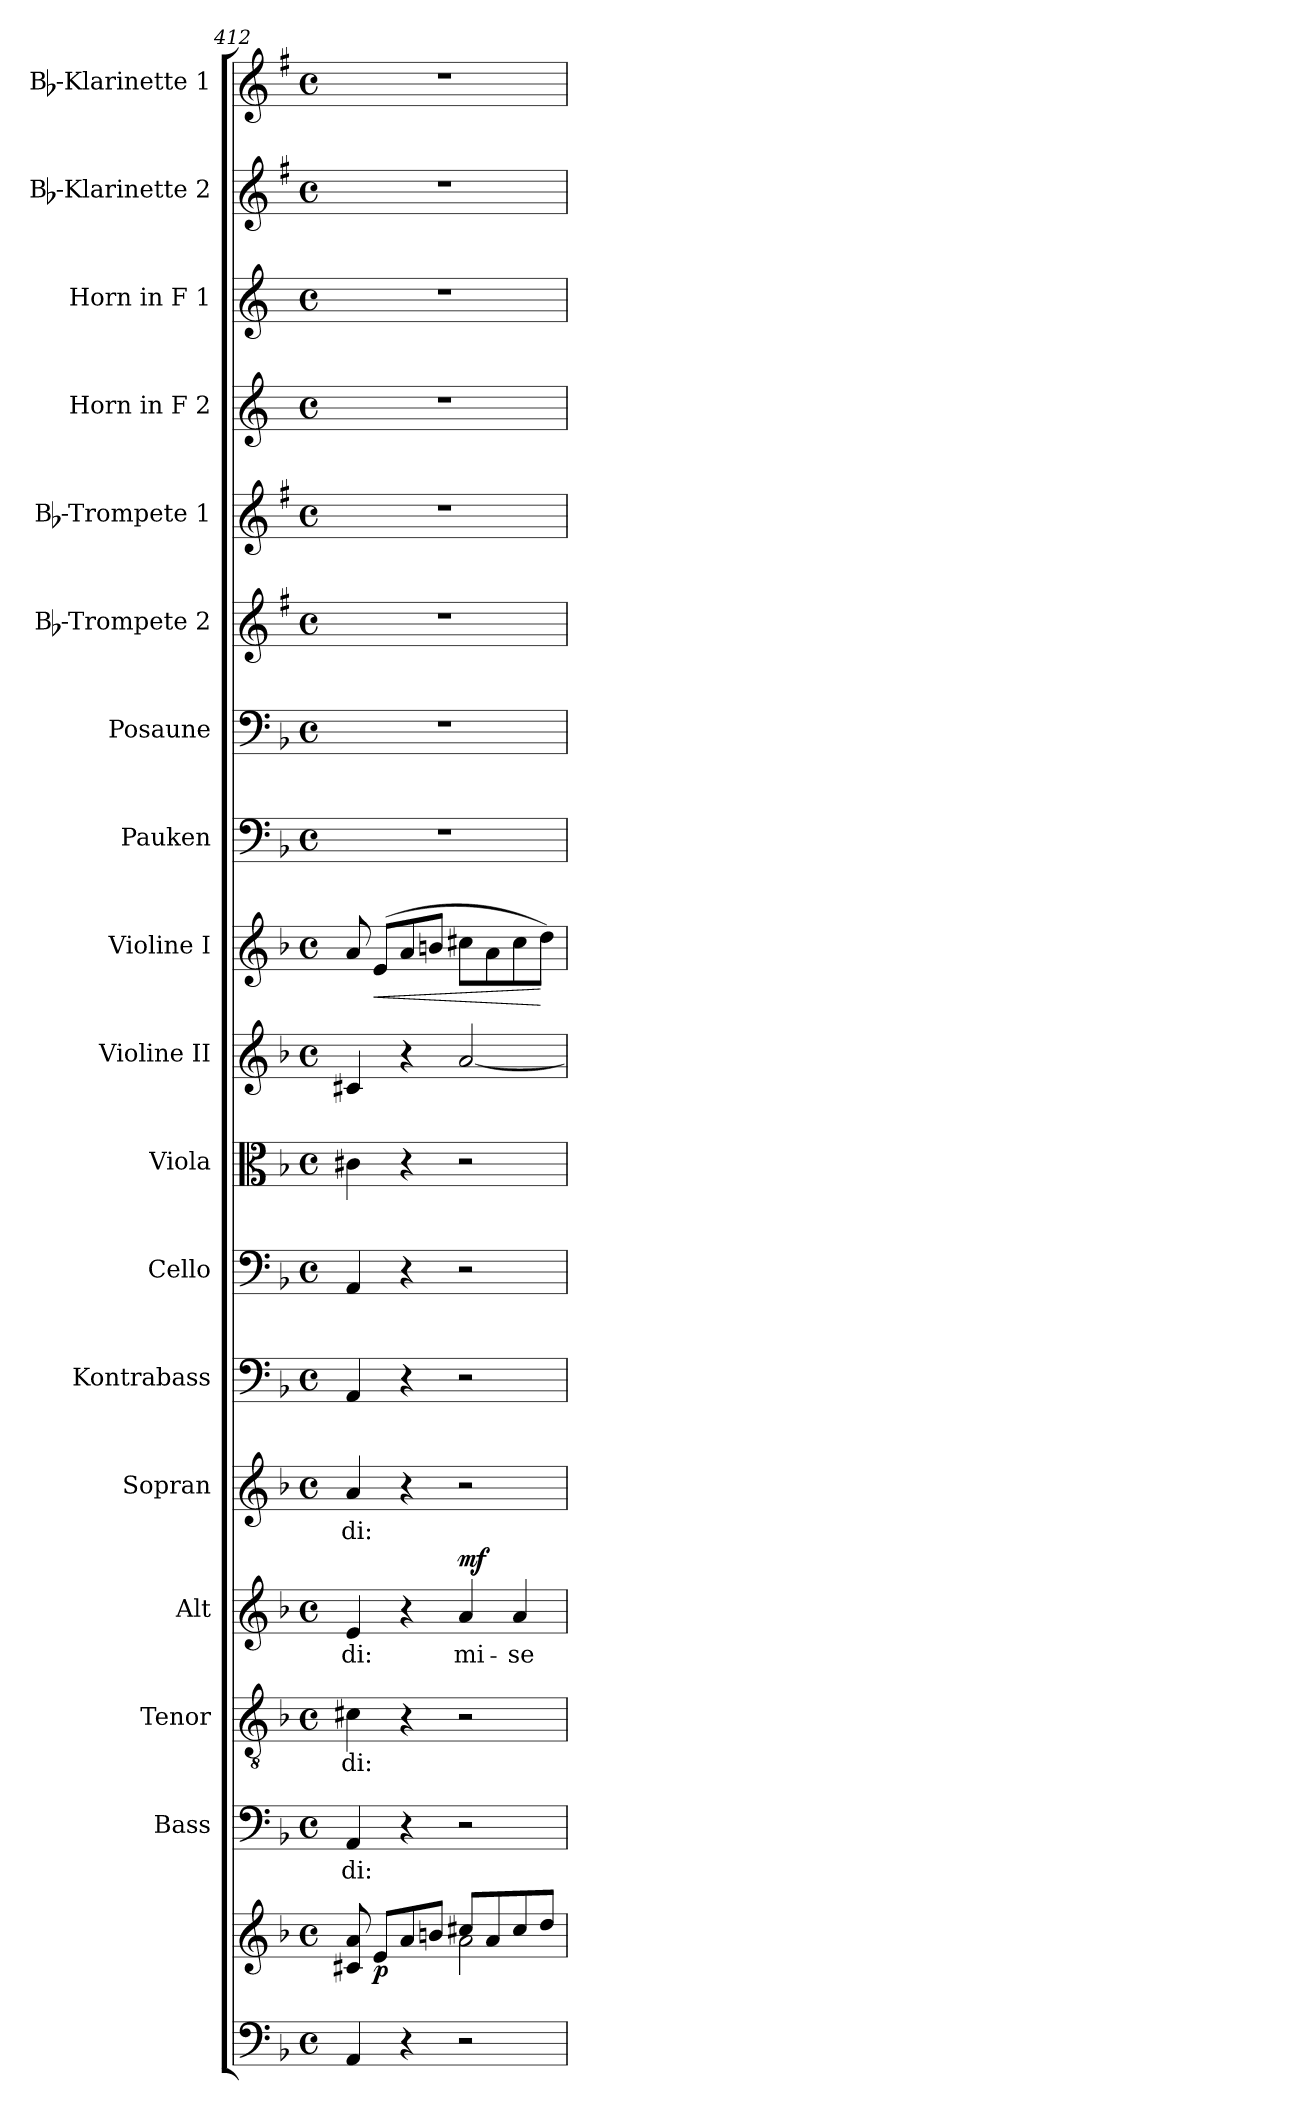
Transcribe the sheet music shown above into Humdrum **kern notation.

**kern	**kern	**dynam	**kern	**text	**kern	**text	**kern	**text	**dynam	**kern	**text	**kern	**kern	**kern	**kern	**kern	**dynam	**kern	**kern	**kern	**kern	**kern	**kern	**kern	**kern
*part18	*part18	*part18	*part17	*part17	*part16	*part16	*part15	*part15	*part15	*part14	*part14	*part13	*part12	*part11	*part10	*part9	*part9	*part8	*part7	*part6	*part5	*part4	*part3	*part2	*part1
*staff19	*staff18	*staff18/19	*staff17	*staff17	*staff16	*staff16	*staff15	*staff15	*staff15	*staff14	*staff14	*staff13	*staff12	*staff11	*staff10	*staff9	*staff9	*staff8	*staff7	*staff6	*staff5	*staff4	*staff3	*staff2	*staff1
*	*	*	*I"Bass	*	*I"Tenor	*	*I"Alt	*	*	*I"Sopran	*	*I"Kontrabass	*I"Cello	*I"Viola	*I"Violine II	*I"Violine I	*	*I"Pauken	*I"Posaune	*I"Bb-Trompete 2	*I"Bb-Trompete 1	*I"Horn in F 2	*I"Horn in F 1	*I"Bb-Klarinette 2	*I"Bb-Klarinette 1
*	*	*	*I'B.	*	*I'T.	*	*I'A.	*	*	*I'S.	*	*I'Kb.	*	*I'Vla.	*I'Vl. II	*I'Vl. I	*	*I'Pk.	*I'Pos.	*I'Bb Trp. 2	*I'Bb Trp. 1	*	*	*I'Bb Kl. 2	*I'Bb Kl. 1
*clefF4	*clefG2	*	*clefF4	*	*clefGv2	*	*clefG2	*	*	*clefG2	*	*clefF4	*clefF4	*clefC3	*clefG2	*clefG2	*	*clefF4	*clefF4	*clefG2	*clefG2	*clefG2	*clefG2	*clefG2	*clefG2
*	*	*	*	*	*	*	*	*	*	*	*	*ITrd7c12	*	*	*	*	*	*	*	*ITrd1c2	*ITrd1c2	*ITrd4c7	*ITrd4c7	*ITrd1c2	*ITrd1c2
*k[b-]	*k[b-]	*	*k[b-]	*	*k[b-]	*	*k[b-]	*	*	*k[b-]	*	*k[b-]	*k[b-]	*k[b-]	*k[b-]	*k[b-]	*	*k[b-]	*k[b-]	*k[b-]	*k[b-]	*k[b-]	*k[b-]	*k[b-]	*k[b-]
*F:	*F:	*	*F:	*	*F:	*	*F:	*	*	*F:	*	*F:	*F:	*F:	*F:	*F:	*	*F:	*F:	*F:	*F:	*F:	*F:	*F:	*F:
*M4/4	*M4/4	*	*M4/4	*	*M4/4	*	*M4/4	*	*	*M4/4	*	*M4/4	*M4/4	*M4/4	*M4/4	*M4/4	*	*M4/4	*M4/4	*M4/4	*M4/4	*M4/4	*M4/4	*M4/4	*M4/4
*met(c)	*met(c)	*	*met(c)	*	*met(c)	*	*met(c)	*	*	*met(c)	*	*met(c)	*met(c)	*met(c)	*met(c)	*met(c)	*	*met(c)	*met(c)	*met(c)	*met(c)	*met(c)	*met(c)	*met(c)	*met(c)
=412	=412	=412	=412	=412	=412	=412	=412	=412	=412	=412	=412	=412	=412	=412	=412	=412	=412	=412	=412	=412	=412	=412	=412	=412	=412
*	*^	*	*	*	*	*	*	*	*	*	*	*	*	*	*	*	*	*	*	*	*	*	*	*	*
!	!	!	!	!	!LO:LY:b	!	!LO:LY:b	!	!LO:LY:b	!	!	!LO:LY:b	!	!	!	!	!	!	!	!	!	!	!	!	!	!
4AA/	8c#X/ 8a/	2ryy	.	4AA/	-di:	4c#X\	-di:	4e/	-di:	.	4a/	-di:	4AAA/	4AA/	4c#X\	4c#X/	8a/	.	1r	1r	1r	1r	1r	1r	1r	1r
!	!	!	!LO:DY:b	!	!	!	!	!	!	!	!	!	!	!	!	!	!	!LO:HP:b	!	!	!	!	!	!	!	!
.	8e/L	.	p	.	.	.	.	.	.	.	.	.	.	.	.	.	(>8e/L	<	.	.	.	.	.	.	.	.
4r	8a/	.	.	4r	.	4r	.	4r	.	.	4r	.	4r	4r	4r	4r	8a/	.	.	.	.	.	.	.	.	.
.	8bn/J	.	.	.	.	.	.	.	.	.	.	.	.	.	.	.	8bn/J	.	.	.	.	.	.	.	.	.
!	!	!	!	!	!	!	!	!	!LO:LY:b	!LO:DY:a	!	!	!	!	!	!	!	!	!	!	!	!	!	!	!	!
2r	8cc#X/L	2a\	.	2r	.	2r	.	4a/	mi-	mf	2r	.	2r	2r	2r	[2a/	8cc#X\L	.	.	.	.	.	.	.	.	.
.	8a/	.	.	.	.	.	.	.	.	.	.	.	.	.	.	.	8a\	.	.	.	.	.	.	.	.	.
!	!	!	!	!	!	!	!	!	!LO:LY:b	!	!	!	!	!	!	!	!	!	!	!	!	!	!	!	!	!
.	8cc#/	.	.	.	.	.	.	4a/	-se-	.	.	.	.	.	.	.	8cc#\	.	.	.	.	.	.	.	.	.
.	8dd/J	.	.	.	.	.	.	.	.	.	.	.	.	.	.	.	8dd\J)	[	.	.	.	.	.	.	.	.
*	*v	*v	*	*	*	*	*	*	*	*	*	*	*	*	*	*	*	*	*	*	*	*	*	*	*	*
=	=	=	=	=	=	=	=	=	=	=	=	=	=	=	=	=	=	=	=	=	=	=	=	=	=
*-	*-	*-	*-	*-	*-	*-	*-	*-	*-	*-	*-	*-	*-	*-	*-	*-	*-	*-	*-	*-	*-	*-	*-	*-	*-
